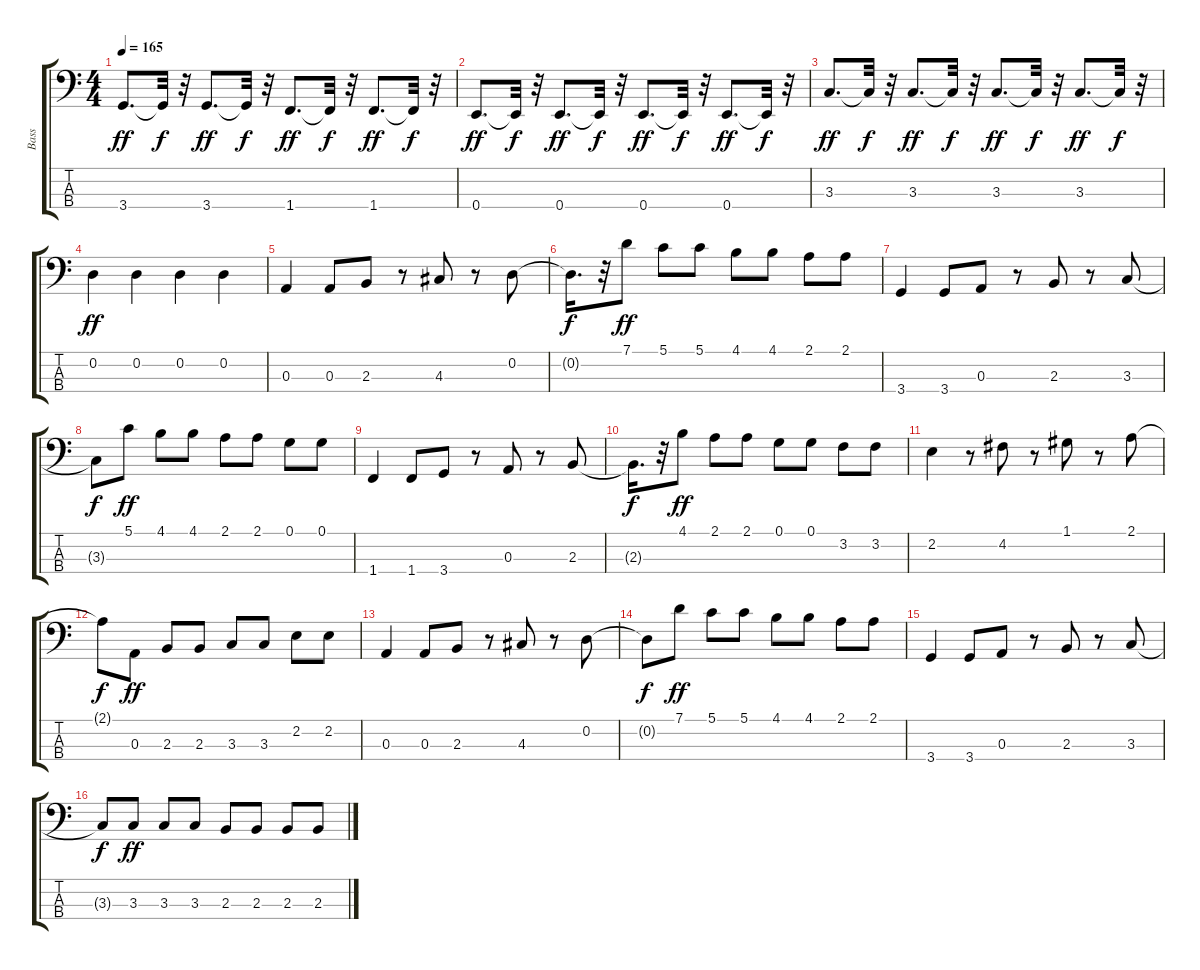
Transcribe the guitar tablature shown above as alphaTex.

\track ("Bass" "Bass") {instrument electricbasspick}
\staff {score tabs}
\tuning (G2 D2 A1 E1) {hide}
\ts (4 4)
\tempo 165
\clef f4
\ks c
3.4.8{d dy ff} 3.4{t}.32{dy f} r.32 3.4.8{d dy ff} 3.4{t}.32{dy f} r.32 1.4.8{d dy ff} 1.4{t}.32{dy f} r.32 1.4.8{d dy ff} 1.4{t}.32{dy f} r.32 |
0.4.8{d dy ff} 0.4{t}.32{dy f} r.32 0.4.8{d dy ff} 0.4{t}.32{dy f} r.32 0.4.8{d dy ff} 0.4{t}.32{dy f} r.32 0.4.8{d dy ff} 0.4{t}.32{dy f} r.32 |
3.3.8{d dy ff} 3.3{t}.32{dy f} r.32 3.3.8{d dy ff} 3.3{t}.32{dy f} r.32 3.3.8{d dy ff} 3.3{t}.32{dy f} r.32 3.3.8{d dy ff} 3.3{t}.32{dy f} r.32 |
0.2.4{dy ff} 0.2.4 0.2.4 0.2.4 |
0.3.4 0.3.8 2.3.8 r.8 4.3.8 r.8 0.2.8 |
0.2{t}.16{d dy f} r.32 7.1.8{dy ff} 5.1.8 5.1.8 4.1.8 4.1.8 2.1.8 2.1.8 |
3.4.4 3.4.8 0.3.8 r.8 2.3.8 r.8 3.3.8 |
3.3{t}.8{dy f} 5.1.8{dy ff} 4.1.8 4.1.8 2.1.8 2.1.8 0.1.8 0.1.8 |
1.4.4 1.4.8 3.4.8 r.8 0.3.8 r.8 2.3.8 |
2.3{t}.16{d dy f} r.32 4.1.8{dy ff} 2.1.8 2.1.8 0.1.8 0.1.8 3.2.8 3.2.8 |
2.2.4 r.8 4.2.8 r.8 1.1.8 r.8 2.1.8 |
2.1{t}.8{dy f} 0.3.8{dy ff} 2.3.8 2.3.8 3.3.8 3.3.8 2.2.8 2.2.8 |
0.3.4 0.3.8 2.3.8 r.8 4.3.8 r.8 0.2.8 |
0.2{t}.8{dy f} 7.1.8{dy ff} 5.1.8 5.1.8 4.1.8 4.1.8 2.1.8 2.1.8 |
3.4.4 3.4.8 0.3.8 r.8 2.3.8 r.8 3.3.8 |
3.3{t}.8{dy f} 3.3.8{dy ff} 3.3.8 3.3.8 2.3.8 2.3.8 2.3.8 2.3.8
